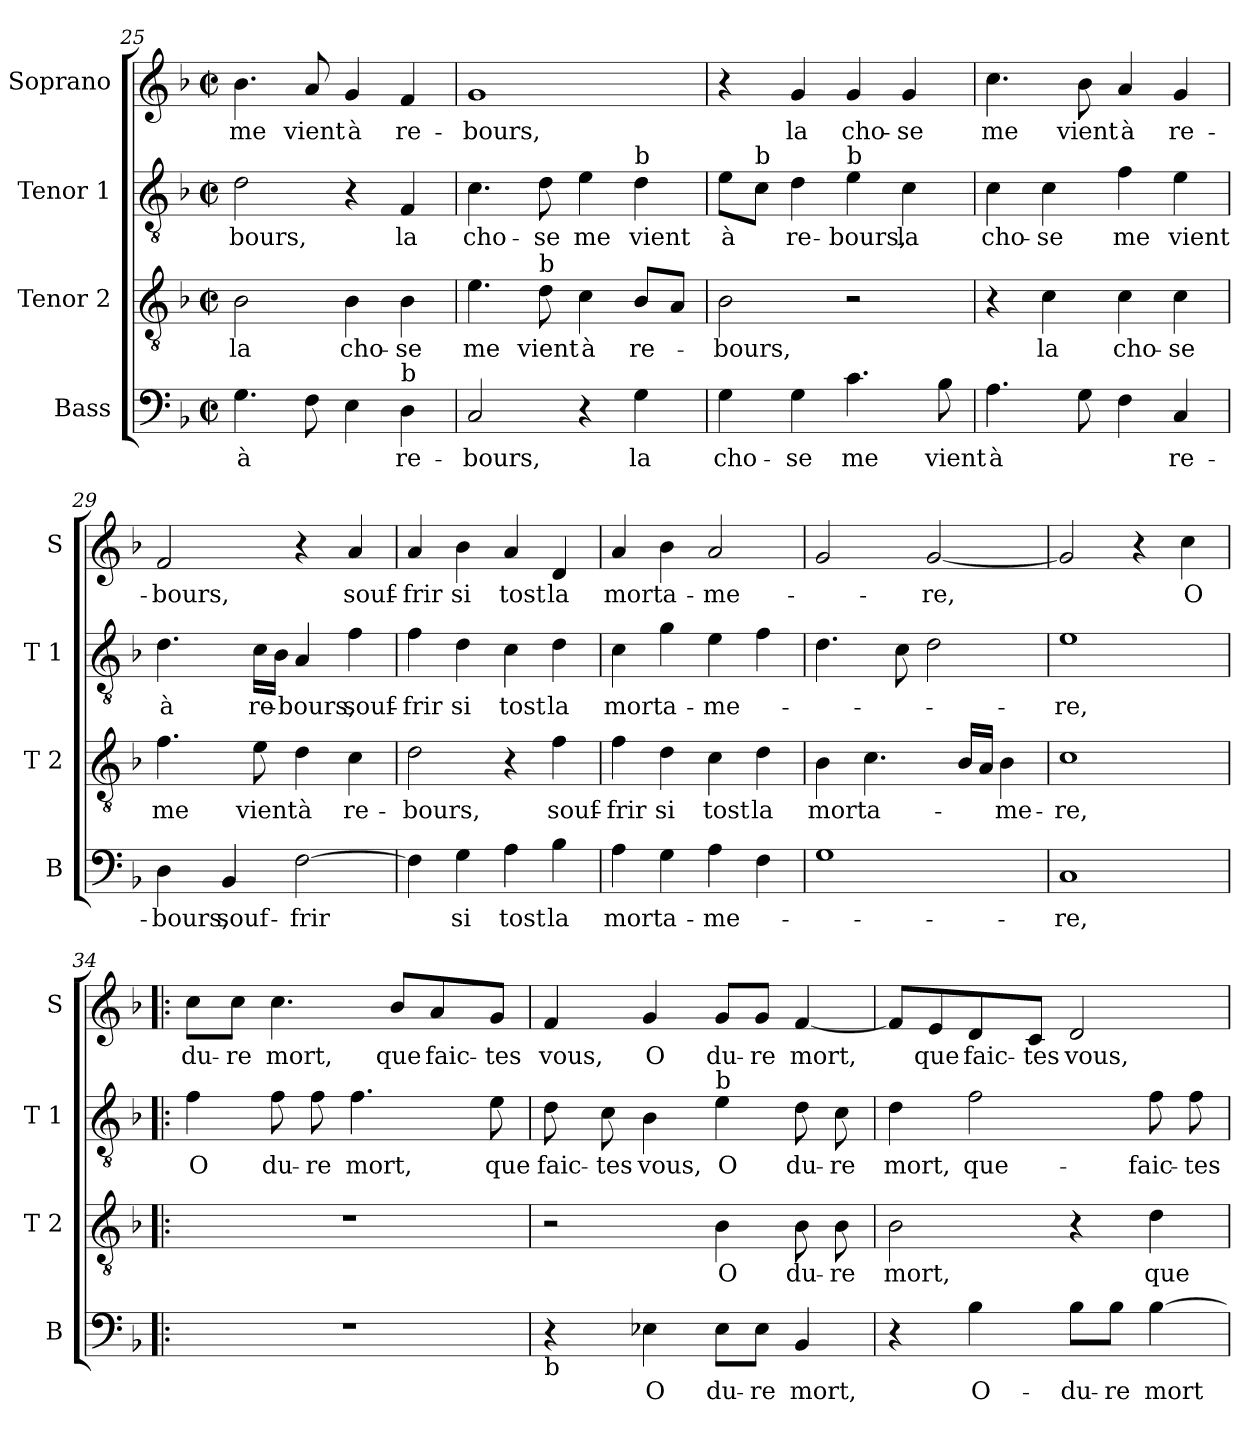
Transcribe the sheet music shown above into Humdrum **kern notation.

**kern	**text	**kern	**text	**kern	**text	**kern	**text
*part4	*part4	*part3	*part3	*part2	*part2	*part1	*part1
*staff4	*staff4	*staff3	*staff3	*staff2	*staff2	*staff1	*staff1
*I"Bass	*	*I"Tenor 2	*	*I"Tenor 1	*	*I"Soprano	*
*I'B	*	*I'T 2	*	*I'T 1	*	*I'S	*
*clefF4	*	*clefGv2	*	*clefGv2	*	*clefG2	*
*k[b-]	*	*k[b-]	*	*k[b-]	*	*k[b-]	*
*F:	*	*F:	*	*F:	*	*F:	*
*M2/2	*	*M2/2	*	*M2/2	*	*M2/2	*
*met(c|)	*	*met(c|)	*	*met(c|)	*	*met(c|)	*
=25	=25	=25	=25	=25	=25	=25	=25
4.G\	à	2B-\	la	2d\	-bours,	4.b-\	me
8F\	.	.	.	.	.	8a/	vient
4E\	.	4B-\	cho-	4r	.	4g/	à
!LO:TX:a:t=b	!	!	!	!	!	!	!
4D\	re-	4B-\	-se	4F/	la	4f/	re-
=26	=26	=26	=26	=26	=26	=26	=26
2C/	-bours,	4.e\	me	4.c\	cho-	1g	-bours,
!	!	!LO:TX:a:t=b	!	!	!	!	!
.	.	8d\	vient	8d\	-se	.	.
4r	.	4c\	à	4e\	me	.	.
!	!	!	!	!LO:TX:a:t=b	!	!	!
4G\	la	8B-/L	re-	4d\	vient	.	.
.	.	8A/J	.	.	.	.	.
=27	=27	=27	=27	=27	=27	=27	=27
4G\	cho-	2B-\	-bours,	8e\L	à	4r	.
!	!	!	!	!LO:TX:a:t=b	!	!	!
.	.	.	.	8c\J	.	.	.
4G\	-se	.	.	4d\	re-	4g/	la
!	!	!	!	!LO:TX:a:t=b	!	!	!
4.c\	me	2r	.	4e\	-bours,	4g/	cho-
.	.	.	.	4c\	la	4g/	-se
8B-\	vient	.	.	.	.	.	.
=28	=28	=28	=28	=28	=28	=28	=28
4.A\	à	4r	.	4c\	cho-	4.cc\	me
.	.	4c\	la	4c\	-se	.	.
8G\	.	.	.	.	.	8b-\	vient
4F\	.	4c\	cho-	4f\	me	4a/	à
4C/	re-	4c\	-se	4e\	vient	4g/	re-
!!LO:LB:g=z
=29	=29	=29	=29	=29	=29	=29	=29
4D\	-bours,	4.f\	me	4.d\	à	2f/	-bours,
4BB-/	souf-	.	.	.	.	.	.
.	.	8e\	vient	16c\LL	re-	.	.
.	.	.	.	16B-\JJ	.	.	.
[2F\	-frir	4d\	à	4A/	-bours,	4r	.
.	.	4c\	re-	4f\	souf-	4a/	souf-
=30	=30	=30	=30	=30	=30	=30	=30
4F\]	.	2d\	-bours,	4f\	-frir	4a/	-frir
4G\	si	.	.	4d\	si	4b-\	si
4A\	tost	4r	.	4c\	tost	4a/	tost
4B-\	la	4f\	souf-	4d\	la	4d/	la
=31	=31	=31	=31	=31	=31	=31	=31
4A\	mort	4f\	-frir	4c\	mort	4a/	mort
4G\	a-	4d\	si	4g\	a-	4b-\	a-
4A\	-me-	4c\	tost	4e\	-me-	2a/	-me-
4F\	.	4d\	la	4f\	.	.	.
=32	=32	=32	=32	=32	=32	=32	=32
1G	.	4B-\	mort	4.d\	.	2g/	.
.	.	4.c\	a-	.	.	.	.
.	.	.	.	8c\	.	.	.
.	.	.	.	2d\	.	[2g/	-re,
.	.	16B-/LL	.	.	.	.	.
.	.	16A/JJ	.	.	.	.	.
.	.	4B-\	-me-	.	.	.	.
=33	=33	=33	=33	=33	=33	=33	=33
1C	-re,	1c	-re,	1e	-re,	2g/]	.
.	.	.	.	.	.	4r	.
.	.	.	.	.	.	4cc\	O
!!LO:PB:g=z
=34!|:	=34!|:	=34!|:	=34!|:	=34!|:	=34!|:	=34!|:	=34!|:
1r	.	1r	.	4f\	O	8cc\L	du-
.	.	.	.	.	.	8cc\J	-re
.	.	.	.	8f\	du-	4.cc\	mort,
.	.	.	.	8f\	-re	.	.
.	.	.	.	4.f\	mort,	.	.
.	.	.	.	.	.	8b-/L	que
.	.	.	.	.	.	8a/	faic-
.	.	.	.	8e\	que	8g/J	-tes
=35	=35	=35	=35	=35	=35	=35	=35
!LO:TX:b:t=b	!	!	!	!	!	!	!
4r	.	2r	.	8d\	faic-	4f/	vous,
.	.	.	.	8c\	-tes	.	.
4E-X\	O	.	.	4B-\	vous,	4g/	O
!	!	!	!	!LO:TX:a:t=b	!	!	!
8E-\L	du-	4B-\	O	4e\	O	8g/L	du-
8E-\J	-re	.	.	.	.	8g/J	-re
4BB-/	mort,	8B-\	du-	8d\	du-	[4f/	mort,
.	.	8B-\	-re	8c\	-re	.	.
=36	=36	=36	=36	=36	=36	=36	=36
4r	.	2B-\	mort,	4d\	mort,	8f/L]	.
.	.	.	.	.	.	8e/	que
4B-\	O-	.	.	2f\	que-	8d/	faic-
.	.	.	.	.	.	8c/J	-tes
8B-\L	-du-	4r	.	.	.	2d/	vous,
8B-\J	-re	.	.	.	.	.	.
[4B-\	mort	4d\	que	8f\	-faic-	.	.
.	.	.	.	8f\	-tes	.	.
=	=	=	=	=	=	=	=
*-	*-	*-	*-	*-	*-	*-	*-
